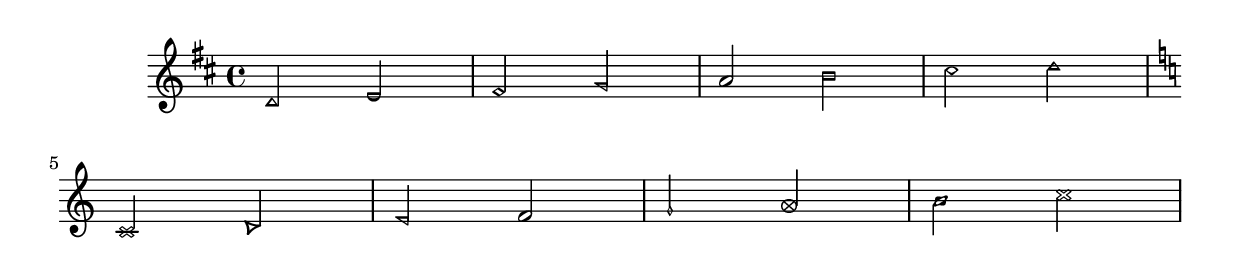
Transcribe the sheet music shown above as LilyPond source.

%% DO NOT EDIT this file manually; it is automatically
%% generated from LSR http://lsr.dsi.unimi.it
%% Make any changes in LSR itself, or in Documentation/snippets/new/ ,
%% and then run scripts/auxiliar/makelsr.py
%%
%% This file is in the public domain.
\version "2.14.0"

\header {
  lsrtags = "pitches, editorial-annotations"

%% Translation of GIT committish: 6977ddc9a3b63ea810eaecb864269c7d847ccf98
  doctitlees = "Aplicar estilos de cabeza según la nota de la escala"
  texidoces = "
La propiedad @code{shapeNoteStyles} se puede usar para definir varios
estilos de cabezas de nota para cada grado de la escala (según esté
establecido por la armadura o por la propiedad @code{tonic}).  Esta
propiedad requiere un conjunto de símbolos, que pueden ser puramente
arbitrarios (se permiten expresiones geométricas como @code{triangle},
triángulo, @code{cross}, aspas, y @code{xcircle}, círculo con aspas) o
basados en una antigua tradición americana de grabado (ciertos nombres
de nota latinos trambién se permiten).

Dicho esto, para imitar antiguos cancioneros americanos, existen varios
estilos predefinidos de cabezas de nota disponibles a través de
instrucciones de abreviatura como @code{\\aikenHeads} o
@code{\\sacredHarpHeads}.

Este ejemplo muestra distintas formas de obtener cabezas de notas con forma,
y muestra la capacidad de transportar una melodía sin perder la
correspondencia entre las funciones armónicas y los estilos de cabezas de
nota.

"


%% Translation of GIT committish: 0a868be38a775ecb1ef935b079000cebbc64de40
  doctitlede = "Notenkopfstile basierend auf der Tonleiterstufe erstellen"
  texidocde = "
Die @code{shapeNoteStyles}-(NotenFormenStile)-Eigenschaft kann benutzt
werden, um verschiedene Notenstile für jeden Schritt der Tonleiter
zu definieren (vorgegeben von der Tonart oder der @qq{tonic}
(Tonika)-Eigenschaft.  Diese Eigenschaft braucht eine Anzahl von Symbolen,
welche beliebig sein können (geometrische Ausdrücke wie @code{triangle}
(Dreieck), @code{cross} (Kreuz) und @code{xcircle} (X-Kreis) sind erlaubt)
oder basierend auf einer alten amerikanischen Notensatztradition (einige
lateinische Notenbezeichnungen sind auch erlaubt).

Um alte amerikanische Liederbücher zu imitieren, gibt es einige
vordefinierte Notenstile wie etwa @code{\\aikenHeads} (im Stil von Aiken)
oder @code{\\sacredHarpHeads} (im Stil der Sacred Harp-Tradition).

Dieses Beispiel zeigt, wie man unterschiedlich geformte Noten erhält und
eine Melodie transponieren kann, ohne dass das Verhältnis zwischen den
harmonischen Funktionen und dem Notenstil verloren geht.

"

%% Translation of GIT committish: d9d1da30361a0bcaea1ae058eb1bc8dd3a5b2e4c
  texidocfr = "
La propriété @code{shapeNoteStyles} permet d'affecter un profil
particulier à chaque degré de la gamme -- à partir de l'armure ou
de la propriété @code{tonic}.  Ses valeurs sont constituées d'une liste
de symboles, qu'il s'agisse de formes géométriques (@code{triangle},
@code{cross}, ou @code{xcircle}) ou basés sur la tradition des graveurs
américains (avec quelques noms de note latins).

LilyPond dispose de deux raccourcis, @code{\\aikenHeads} et
@code{\\sacredHarpHeads}, permettant de reproduire d'anciens recueils de
chansons américaines.

L'exemple suivant montre plusieurs manières de profiler les têtes de
note, ainsi que la capacité de transposer tout en respectant la fonction
harmonique de chaque note dans la gamme.

"
  doctitlefr = "Profilage des notes selon leur degré dans la gamme"

  texidoc = "
The @code{shapeNoteStyles} property can be used to define various note
head styles for each step of the scale (as set by the key signature or
the @code{tonic} property). This property requires a set of symbols,
which can be purely arbitrary (geometrical expressions such as
@code{triangle}, @code{cross}, and @code{xcircle} are allowed) or based
on old American engraving tradition (some latin note names are also
allowed).

That said, to imitate old American song books, there are several
predefined note head styles available through shortcut commands such as
@code{\\aikenHeads} or @code{\\sacredHarpHeads}.

This example shows different ways to obtain shape note heads, and
demonstrates the ability to transpose a melody without losing the
correspondence between harmonic functions and note head styles.

"
  doctitle = "Applying note head styles depending on the step of the scale"
} % begin verbatim

fragment = {
  \key c \major
  c2 d
  e2 f
  g2 a
  b2 c
}

\new Staff {
  \transpose c d
  \relative c' {
    \set shapeNoteStyles = #'#(do re mi fa
                               #f la ti)
    \fragment
  }

  \break

  \relative c' {
    \set shapeNoteStyles = #'#(cross triangle fa #f
                               mensural xcircle diamond)
    \fragment
  }
}

